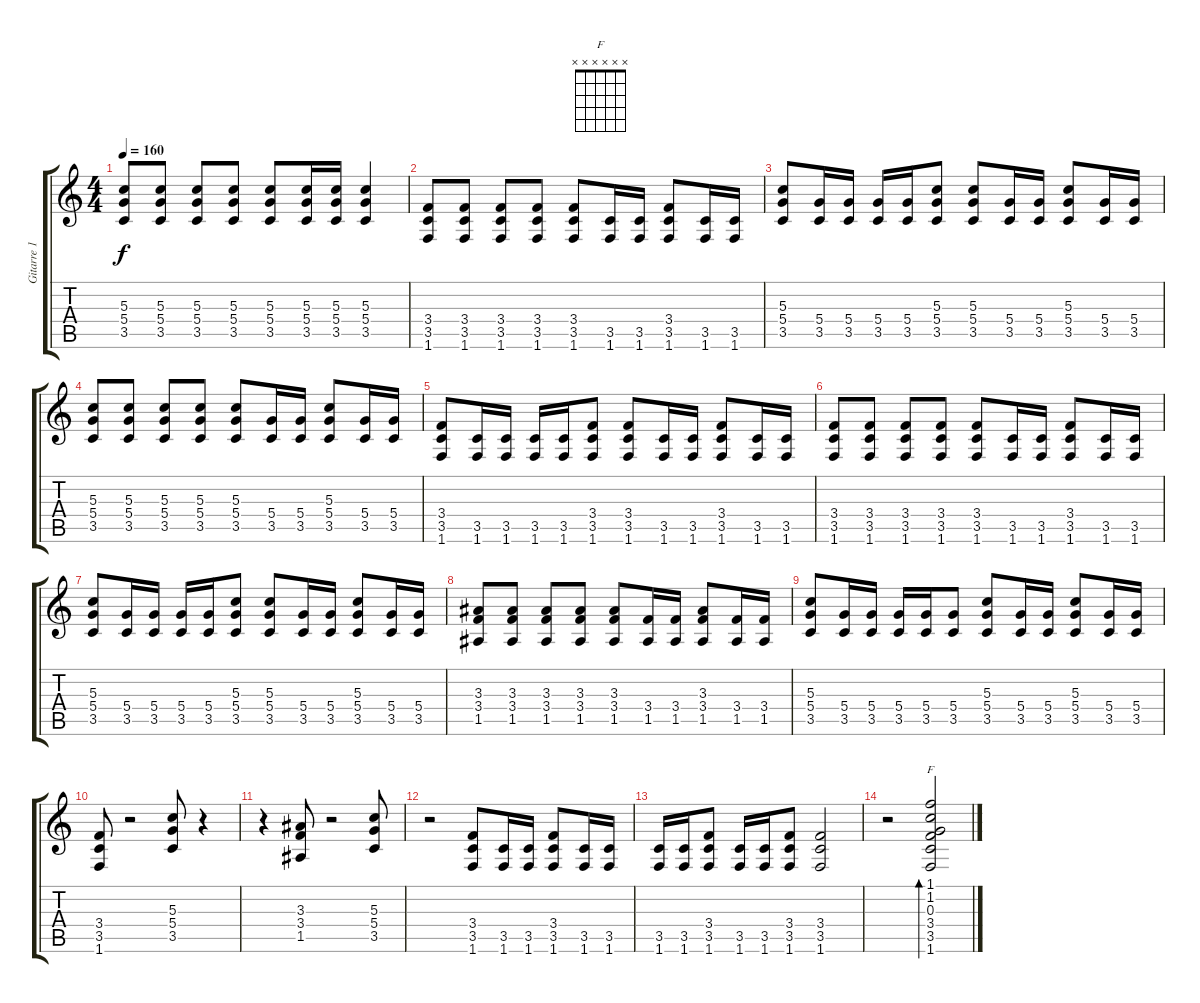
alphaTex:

\track ("Gitarre 1" "Gitarre 1") {instrument distortionguitar}
\staff {score tabs}
\tuning (E4 B3 G3 D3 A2 E2) {hide}
\chord ("F" x x x x x x)
\ts (4 4)
\tempo 160
\clef g2
\ks c
(5.3 5.4 3.5).8{dy f} (5.3 5.4 3.5).8 (5.3 5.4 3.5).8 (5.3 5.4 3.5).8 (5.3 5.4 3.5).8 (5.3 5.4 3.5).16 (5.3 5.4 3.5).16 (5.3 5.4 3.5).4 |
(3.4 3.5 1.6).8 (3.4 3.5 1.6).8 (3.4 3.5 1.6).8 (3.4 3.5 1.6).8 (3.4 3.5 1.6).8 (3.5 1.6).16 (3.5 1.6).16 (3.4 3.5 1.6).8 (3.5 1.6).16 (3.5 1.6).16 |
(5.3 5.4 3.5).8 (5.4 3.5).16 (5.4 3.5).16 (5.4 3.5).16 (5.4 3.5).16 (5.3 5.4 3.5).8 (5.3 5.4 3.5).8 (5.4 3.5).16 (5.4 3.5).16 (5.3 5.4 3.5).8 (5.4 3.5).16 (5.4 3.5).16 |
(5.3 5.4 3.5).8 (5.3 5.4 3.5).8 (5.3 5.4 3.5).8 (5.3 5.4 3.5).8 (5.3 5.4 3.5).8 (5.4 3.5).16 (5.4 3.5).16 (5.3 5.4 3.5).8 (5.4 3.5).16 (5.4 3.5).16 |
(3.4 3.5 1.6).8 (3.5 1.6).16 (3.5 1.6).16 (3.5 1.6).16 (3.5 1.6).16 (3.4 3.5 1.6).8 (3.4 3.5 1.6).8 (3.5 1.6).16 (3.5 1.6).16 (3.4 3.5 1.6).8 (3.5 1.6).16 (3.5 1.6).16 |
(3.4 3.5 1.6).8 (3.4 3.5 1.6).8 (3.4 3.5 1.6).8 (3.4 3.5 1.6).8 (3.4 3.5 1.6).8 (3.5 1.6).16 (3.5 1.6).16 (3.4 3.5 1.6).8 (3.5 1.6).16 (3.5 1.6).16 |
(5.3 5.4 3.5).8 (5.4 3.5).16 (5.4 3.5).16 (5.4 3.5).16 (5.4 3.5).16 (5.3 5.4 3.5).8 (5.3 5.4 3.5).8 (5.4 3.5).16 (5.4 3.5).16 (5.3 5.4 3.5).8 (5.4 3.5).16 (5.4 3.5).16 |
(3.3 3.4 1.5).8 (3.3 3.4 1.5).8 (3.3 3.4 1.5).8 (3.3 3.4 1.5).8 (3.3 3.4 1.5).8 (3.4 1.5).16 (3.4 1.5).16 (3.3 3.4 1.5).8 (3.4 1.5).16 (3.4 1.5).16 |
(5.3 5.4 3.5).8 (5.4 3.5).16 (5.4 3.5).16 (5.4 3.5).16 (5.4 3.5).16 (5.4 3.5).8 (5.3 5.4 3.5).8 (5.4 3.5).16 (5.4 3.5).16 (5.3 5.4 3.5).8 (5.4 3.5).16 (5.4 3.5).16 |
(3.4 3.5 1.6).8 r.2 (5.3 5.4 3.5).8 r.4 |
r.4 (3.3 3.4 1.5).8 r.2 (5.3 5.4 3.5).8 |
r.2 (3.4 3.5 1.6).8 (3.5 1.6).16 (3.5 1.6).16 (3.4 3.5 1.6).8 (3.5 1.6).16 (3.5 1.6).16 |
(3.5 1.6).16 (3.5 1.6).16 (3.4 3.5 1.6).8 (3.5 1.6).16 (3.5 1.6).16 (3.4 3.5 1.6).8 (3.4 3.5 1.6).2 |
r.2 (1.1 1.2 0.3 3.4 3.5 1.6).2{bd 480 ch "F" instrument acousticguitarsteel}
